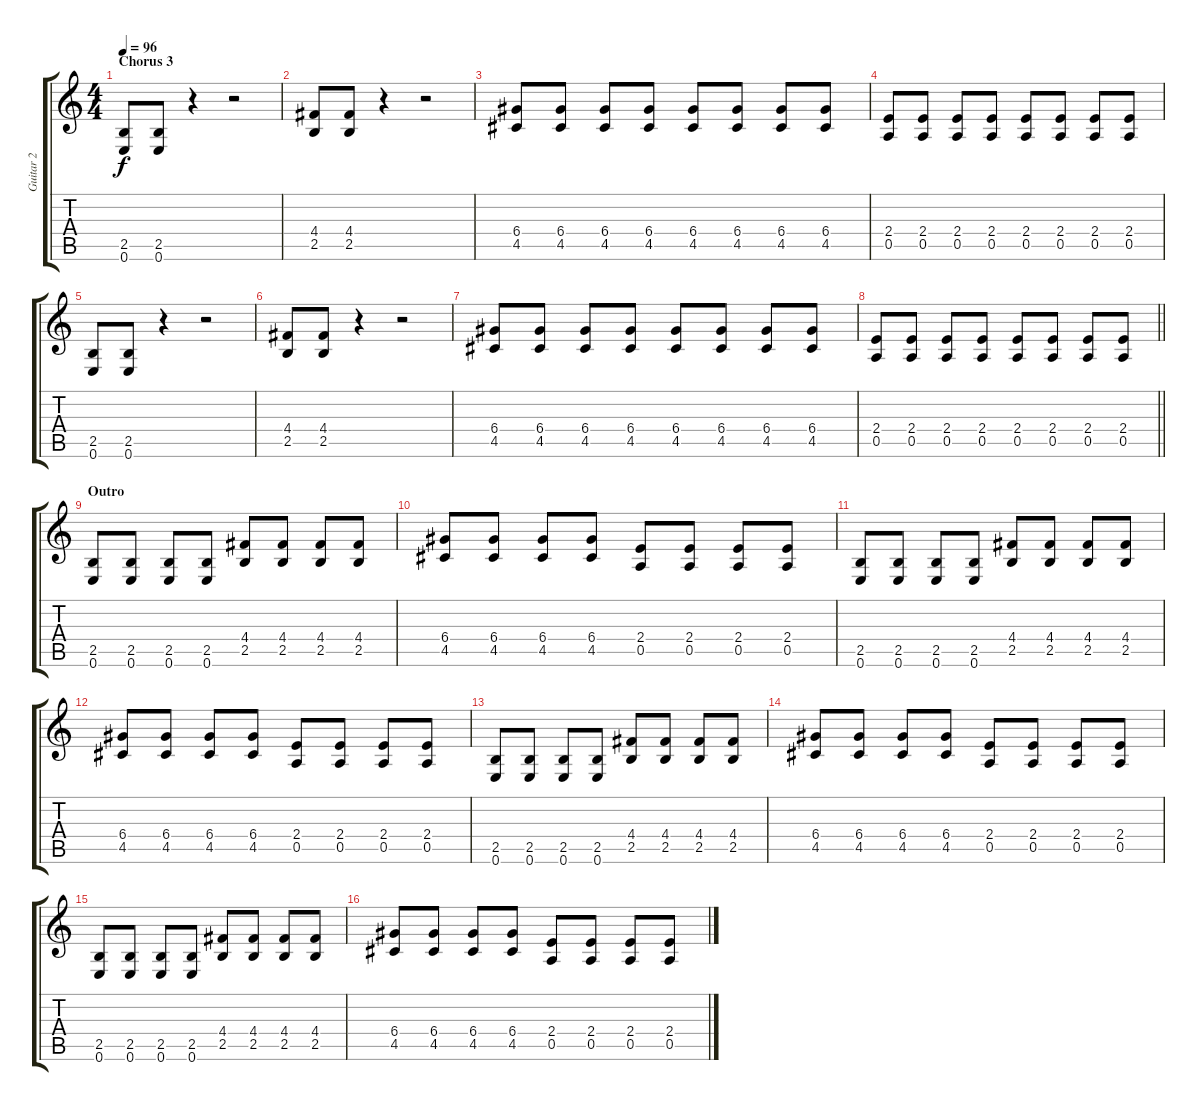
\track ("Guitar 2" "Guitar 2") {instrument distortionguitar}
\staff {score tabs}
\tuning (E4 B3 G3 D3 A2 E2) {hide}
\ts (4 4)
\section ("" "Chorus 3")
\tempo 96
\clef g2
\ks c
(2.5 0.6).8{dy f} (2.5 0.6).8 r.4 r.2 |
(4.4 2.5).8 (4.4 2.5).8 r.4 r.2 |
(6.4 4.5).8 (6.4 4.5).8 (6.4 4.5).8 (6.4 4.5).8 (6.4 4.5).8 (6.4 4.5).8 (6.4 4.5).8 (6.4 4.5).8 |
(2.4 0.5).8 (2.4 0.5).8 (2.4 0.5).8 (2.4 0.5).8 (2.4 0.5).8 (2.4 0.5).8 (2.4 0.5).8 (2.4 0.5).8 |
(2.5 0.6).8 (2.5 0.6).8 r.4 r.2 |
(4.4 2.5).8 (4.4 2.5).8 r.4 r.2 |
(6.4 4.5).8 (6.4 4.5).8 (6.4 4.5).8 (6.4 4.5).8 (6.4 4.5).8 (6.4 4.5).8 (6.4 4.5).8 (6.4 4.5).8 |
\barLineRight lightlight
(2.4 0.5).8 (2.4 0.5).8 (2.4 0.5).8 (2.4 0.5).8 (2.4 0.5).8 (2.4 0.5).8 (2.4 0.5).8 (2.4 0.5).8 |
\section ("" "Outro")
(2.5 0.6).8 (2.5 0.6).8 (2.5 0.6).8 (2.5 0.6).8 (4.4 2.5).8 (4.4 2.5).8 (4.4 2.5).8 (4.4 2.5).8 |
(6.4 4.5).8 (6.4 4.5).8 (6.4 4.5).8 (6.4 4.5).8 (2.4 0.5).8 (2.4 0.5).8 (2.4 0.5).8 (2.4 0.5).8 |
(2.5 0.6).8 (2.5 0.6).8 (2.5 0.6).8 (2.5 0.6).8 (4.4 2.5).8 (4.4 2.5).8 (4.4 2.5).8 (4.4 2.5).8 |
(6.4 4.5).8 (6.4 4.5).8 (6.4 4.5).8 (6.4 4.5).8 (2.4 0.5).8 (2.4 0.5).8 (2.4 0.5).8 (2.4 0.5).8 |
(2.5 0.6).8 (2.5 0.6).8 (2.5 0.6).8 (2.5 0.6).8 (4.4 2.5).8 (4.4 2.5).8 (4.4 2.5).8 (4.4 2.5).8 |
(6.4 4.5).8 (6.4 4.5).8 (6.4 4.5).8 (6.4 4.5).8 (2.4 0.5).8 (2.4 0.5).8 (2.4 0.5).8 (2.4 0.5).8 |
(2.5 0.6).8 (2.5 0.6).8 (2.5 0.6).8 (2.5 0.6).8 (4.4 2.5).8 (4.4 2.5).8 (4.4 2.5).8 (4.4 2.5).8 |
(6.4 4.5).8 (6.4 4.5).8 (6.4 4.5).8 (6.4 4.5).8 (2.4 0.5).8 (2.4 0.5).8 (2.4 0.5).8 (2.4 0.5).8
